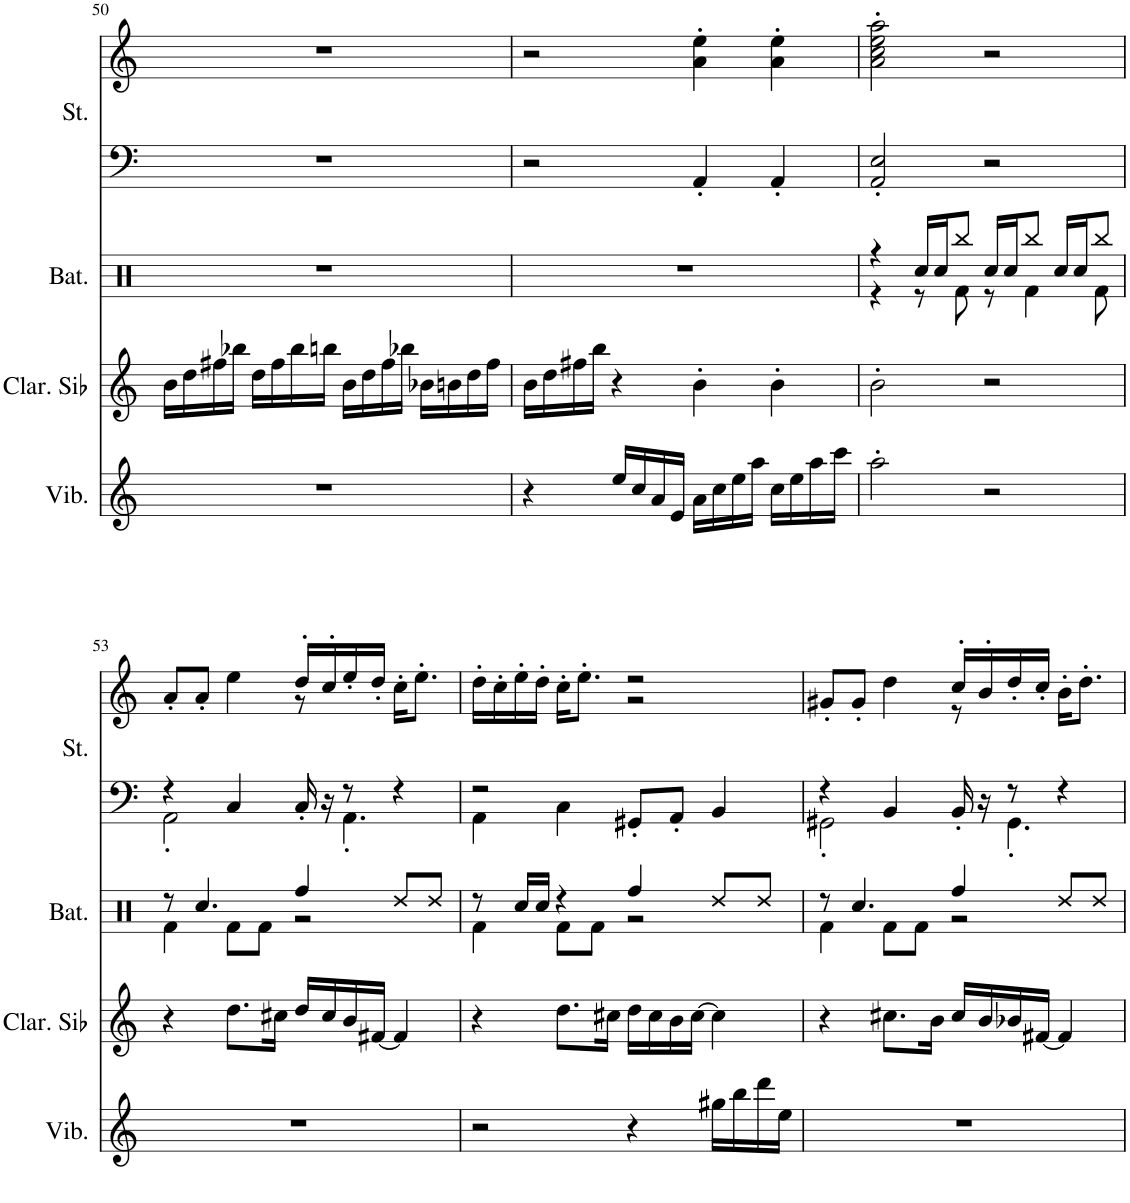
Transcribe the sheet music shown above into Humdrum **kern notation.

**kern	**kern	**kern	**kern	**kern
*part4	*part3	*part2	*part1	*part1
*staff5	*staff4	*staff3	*staff2	*staff1
*I"Vibraphone	*I"Clarinette en Sib	*I"Batterie	*I"Cordes	*
*I'Vib.	*I'Clar. Sib	*I'Bat.	*	*
!!LO:PB:g=z
*clefG2	*clefG2	*clefX	*clefF4	*clefG2
*	*Trd1c2	*	*	*
*k[]	*k[]	*k[]	*k[]	*k[]
*M2/2	*M2/2	*M2/2	*M2/2	*M2/2
=50	=50	=50	=50	=50
1r	16b\LL	1r	1r	1r
.	16dd\	.	.	.
.	16ff#X\	.	.	.
.	16bb-X\JJ	.	.	.
.	16dd\LL	.	.	.
.	16ff#\	.	.	.
.	16bb-\	.	.	.
.	16bbn\JJ	.	.	.
.	16b\LL	.	.	.
.	16dd\	.	.	.
.	16ff#\	.	.	.
.	16bb-X\JJ	.	.	.
.	16b-X\LL	.	.	.
.	16bn\	.	.	.
.	16dd\	.	.	.
.	16ff#\JJ	.	.	.
=51	=51	=51	=51	=51
4r	16b\LL	1r	2r	2r
.	16dd\	.	.	.
.	16ff#X\	.	.	.
.	16bb\JJ	.	.	.
16ee/LL	4r	.	.	.
16cc/	.	.	.	.
16a/	.	.	.	.
16e/JJ	.	.	.	.
16a\LL	4b'\	.	4AA'/	4a\' 4ee\'
16cc\	.	.	.	.
16ee\	.	.	.	.
16aa\JJ	.	.	.	.
16cc\LL	4b'\	.	4AA'/	4a\' 4ee\'
16ee\	.	.	.	.
16aa\	.	.	.	.
16ccc\JJ	.	.	.	.
=52	=52	=52	=52	=52
*	*	*^	*	*
2aa'\	2b'\	4r	4r	2AA/' 2E/'	2a\' 2cc\' 2ee\' 2aa\'
.	.	16Rcc/LL	8r	.	.
.	.	16Rcc/J	.	.	.
.	.	8Rbb/J	8Rf\	.	.
2r	2r	16Rcc/LL	8r	2r	2r
.	.	16Rcc/J	.	.	.
.	.	8Rbb/J	4Rf\	.	.
.	.	16Rcc/LL	.	.	.
.	.	16Rcc/J	.	.	.
.	.	8Rbb/J	8Rf\	.	.
!!LO:LB:g=z
=53	=53	=53	=53	=53	=53
*	*	*	*	*^	*^
1r	4r	8r	4Rf\	4r	2AA'\	8a'/L	2ryy
.	.	4.Rcc/	.	.	.	8a'/J	.
.	8.dd\L	.	8Rf\L	4C/	.	4ee\	.
.	.	.	8Rf\J	.	.	.	.
.	16cc#X\Jk	.	.	.	.	.	.
.	16dd/LL	4Rff/	2r	16C'/	8ryy	16dd'/LL	8r
.	16cc#/	.	.	16r	.	16cc'/	.
.	16b/	.	.	8r	4.AA'\	16ee'/	4.ryy
.	[16f#X/JJ	.	.	.	.	16dd'/JJ	.
.	4f#/]	8Rdd/L	.	4r	.	16cc'\KL	.
.	.	.	.	.	.	8.ee'\J	.
.	.	8Rdd/J	.	.	.	.	.
=54	=54	=54	=54	=54	=54	=54	=54
2r	4r	8r	4Rf\	2r	4AA\	16dd'\LL	2ryy
.	.	.	.	.	.	16cc'\	.
.	.	16Rcc/LL	.	.	.	16ee'\	.
.	.	16Rcc/JJ	.	.	.	16dd'\JJ	.
.	8.dd\L	4r	8Rf\L	.	4C\	16cc'\KL	.
.	.	.	.	.	.	8.ee'\J	.
.	.	.	8Rf\J	.	.	.	.
.	16cc#X\Jk	.	.	.	.	.	.
4r	16dd\LL	4Rff/	2r	8GG#X'/L	2ryy	2r	2r
.	16cc#\	.	.	.	.	.	.
.	16b\	.	.	8AA'/J	.	.	.
.	[16cc#\JJ	.	.	.	.	.	.
16gg#X\LL	4cc#\]	8Rdd/L	.	4BB/	.	.	.
16bb\	.	.	.	.	.	.	.
16ddd\	.	8Rdd/J	.	.	.	.	.
16ee\JJ	.	.	.	.	.	.	.
=55	=55	=55	=55	=55	=55	=55	=55
1r	4r	8r	4Rf\	4r	2GG#X'\	8g#X'/L	2ryy
.	.	4.Rcc/	.	.	.	8g#'/J	.
.	8.cc#X\L	.	8Rf\L	4BB/	.	4dd\	.
.	.	.	8Rf\J	.	.	.	.
.	16b\Jk	.	.	.	.	.	.
.	16cc#/LL	4Rff/	2r	16BB'/	8ryy	16cc'/LL	8r
.	16b/	.	.	16r	.	16b'/	.
.	16b-X/	.	.	8r	4.GG#'\	16dd'/	4.ryy
.	[16f#X/JJ	.	.	.	.	16cc'/JJ	.
.	4f#/]	8Rdd/L	.	4r	.	16b'\KL	.
.	.	.	.	.	.	8.dd'\J	.
.	.	8Rdd/J	.	.	.	.	.
*	*	*v	*v	*	*	*	*
*	*	*	*v	*v	*	*
*	*	*	*	*v	*v
=	=	=	=	=
*-	*-	*-	*-	*-
